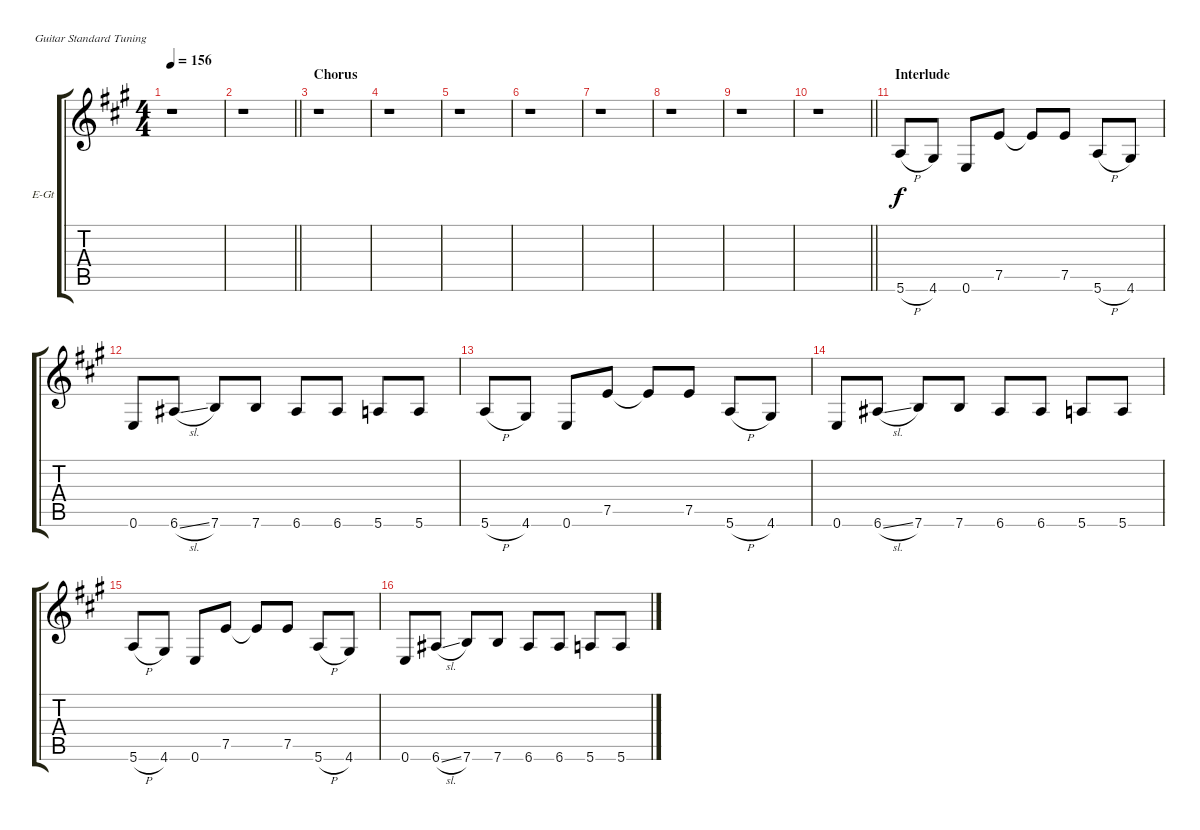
\defaultSystemsLayout 4
\bracketExtendMode groupsimilarinstruments
\firstSystemTrackNameOrientation horizontal
\otherSystemsTrackNameOrientation horizontal
\track ("Guitar 2" "E-Gt") {instrument distortionguitar}
\staff {score tabs}
\tuning (E4 B3 G3 D3 A2 E2)
\ts (4 4)
\tempo 156
\clef g2
\ks a
r.1{dy f} |
\barLineRight lightlight
r.1 |
\section ("" "Chorus")
r.1 |
r.1 |
r.1 |
r.1 |
r.1 |
r.1 |
r.1 |
\barLineRight lightlight
r.1 |
\section ("" "Interlude")
5.6{h}.8 4.6.8 0.6.8 7.5.8 7.5{t}.8 7.5.8 5.6{h}.8 4.6.8 |
0.6.8 6.6{sl}.8 7.6.8 7.6.8 6.6.8 6.6.8 5.6.8 5.6.8 |
5.6{h}.8 4.6.8 0.6.8 7.5.8 7.5{t}.8 7.5.8 5.6{h}.8 4.6.8 |
0.6.8 6.6{sl}.8 7.6.8 7.6.8 6.6.8 6.6.8 5.6.8 5.6.8 |
5.6{h}.8 4.6.8 0.6.8 7.5.8 7.5{t}.8 7.5.8 5.6{h}.8 4.6.8 |
0.6.8 6.6{sl}.8 7.6.8 7.6.8 6.6.8 6.6.8 5.6.8 5.6.8
